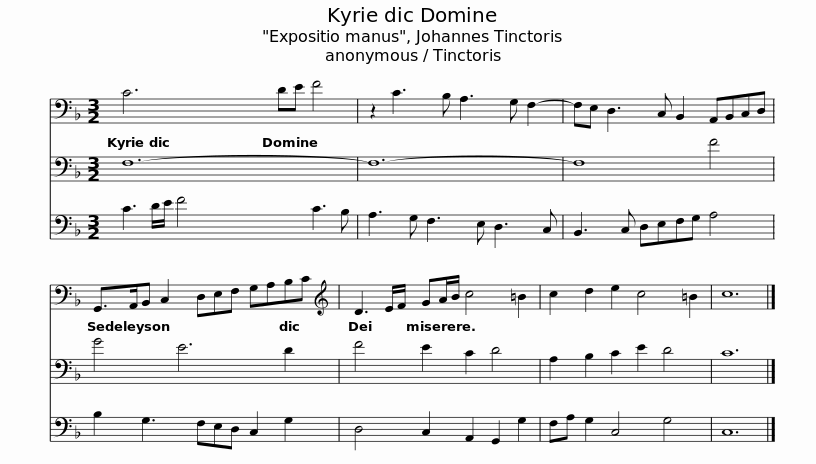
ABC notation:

X:1
%%score 1 2 3
L:1/8
M:3/2
I:linebreak $
K:F
V:1 bass
V:2 bass
V:3 bass
V:1
 C6 DE F4 | z2 C3 B, A,3 G, F,2- | F,E, D,3 C, B,,2 A,,B,,C,D, |$ G,,>A,,B,, C,2 D,E,F, G,A,B,C |[K:treble] D3 E/F/ GA/B/ c4 =B2 | %5
 c2 d2 e2 c4 =B2 | c12 |] %7
V:2
 F,12- | F,12- | F,8 F4 |$ G4 E6 D2 | F4 E2 C2 D4 | %5
 A,2 B,2 C2 E2 D4 | C12 |] %7
V:3
 C3 D/E/ F4 C3 B, | A,3 G, F,3 E, D,3 C, | B,,3 C, D,E,F,G, A,4 |$ B,2 G,3 F,E,D, C,2 G,2 | D,4 C,2 A,,2 G,,2 G,2 | %5
 F,A, G,2 C,4 G,4 | C,12 |] %7
